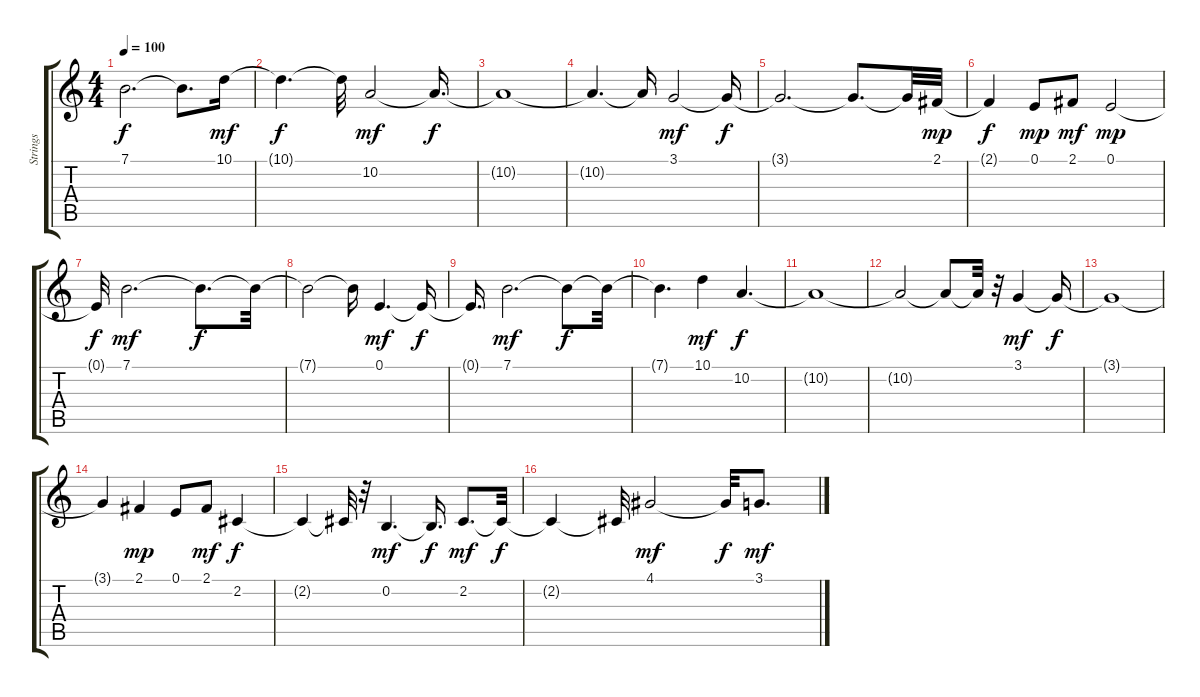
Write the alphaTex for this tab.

\track ("Strings" "Strings") {instrument stringensemble1}
\staff {score tabs}
\tuning (E4 B3 G3 D3 A2 E2) {hide}
\ts (4 4)
\tempo 100
\clef g2
\ks c
7.1{t}.2{d dy f} 7.1{t}.8{d} 10.1.16{dy mf volume 12 balance 8} |
10.1{t}.4{d dy f} 10.1{t}.32 10.2.2{dy mf} 10.2{t}.16{d dy f} |
10.2{t}.1 |
10.2{t}.4{d} 10.2{t}.16 3.1.2{dy mf} 3.1{t}.16{dy f} |
3.1{t}.2{d} 3.1{t}.8{d} 3.1{t}.32 2.1.32{dy mp} |
2.1{t}.4{dy f} 0.1.8{dy mp} 2.1.8{dy mf} 0.1.2{dy mp} |
0.1{t}.32{dy f} 7.1.2{d dy mf} 7.1{t}.8{d dy f} 7.1{t}.32 |
7.1{t}.2 7.1{t}.16 0.1.4{d dy mf} 0.1{t}.16{dy f} |
0.1{t}.16{d} 7.1.2{d dy mf} 7.1{t}.8{dy f} 7.1{t}.32 |
7.1{t}.4{d} 10.1.4{dy mf} 10.2.4{d dy f} |
10.2{t}.1 |
10.2{t}.2 10.2{t}.8 10.2{t}.32 r.32 3.1.4{dy mf} 3.1{t}.16{dy f} |
3.1{t}.1 |
3.1{t}.4 2.1.4{dy mp} 0.1.8 2.1.8{dy mf} 2.2.4{dy f} |
2.2{t}.4 2.2{t}.32 r.32 0.2.4{d dy mf} 0.2{t}.16{d dy f} 2.2.8{d dy mf} 2.2{t}.32{dy f} |
2.2{t}.4 2.2{t}.32 4.1.2{dy mf} 4.1{t}.32{dy f} 3.1.8{d dy mf}
